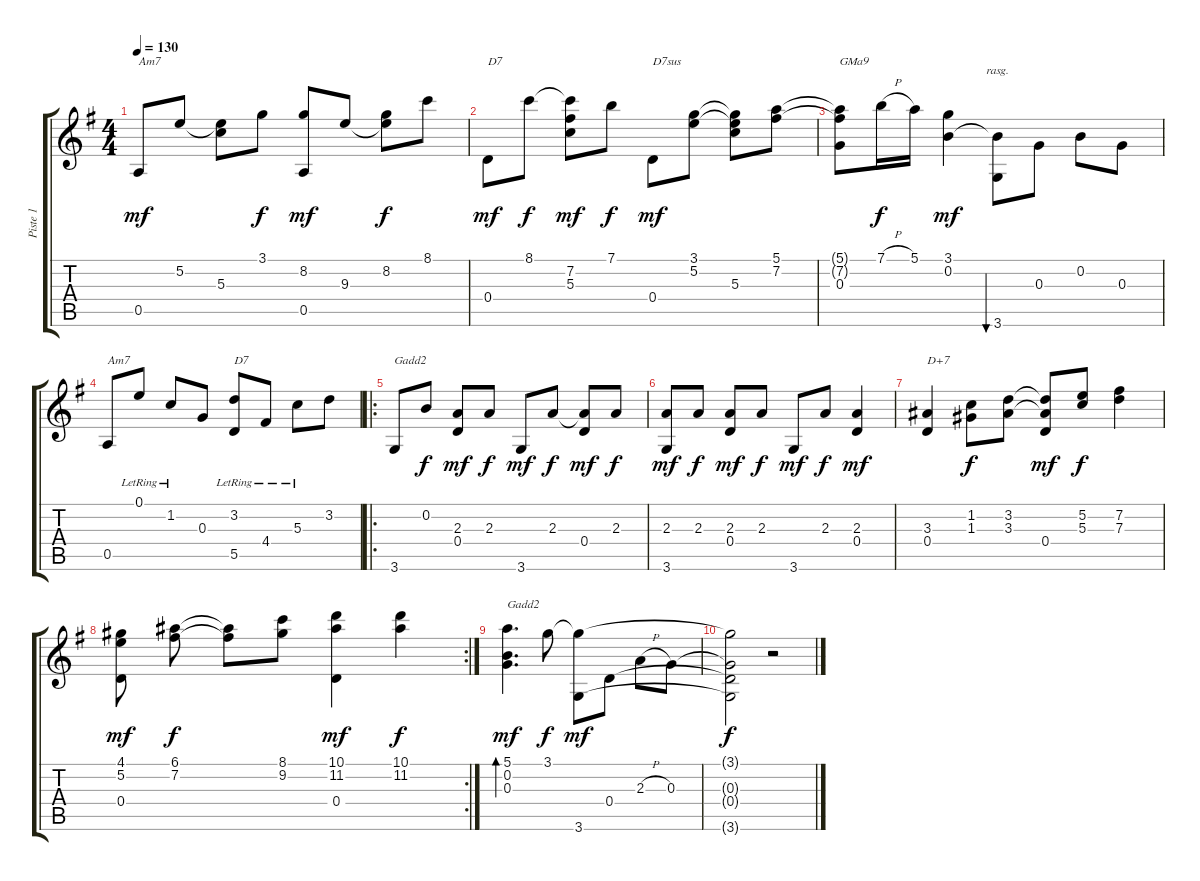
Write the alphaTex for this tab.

\track ("Piste 1" "Piste 1") {instrument electricguitarjazz}
\staff {score tabs}
\tuning (E4 B3 G3 D3 A2 E2) {hide}
\ts (4 4)
\tempo 130
\clef g2
\ks g
0.5.8{txt "Am7" dy mf} 5.2.8 (5.2{t} 5.3).8 3.1.8{dy f} (8.2 0.5).8{dy mf} 9.3.8 (8.2 9.3{t}).8{dy f} 8.1.8 |
0.4.8{txt "D7" dy mf} 8.1.8{dy f} (8.1{t} 7.2 5.3).8{dy mf} 7.1.8{dy f} 0.4.8{txt "D7sus" dy mf} (3.1 5.2).8 (3.1{t} 5.2{t} 5.3).8 (5.1 7.2).8 |
(5.1{t} 7.2{t} 0.3).8{txt "GMa9"} 7.1{h}.16{dy f} 5.1.16{beam split} (3.1 0.2).4{dy mf beam Down beam split} (0.2{t} 3.6).8{bu 120 rasg ii beam Down} 0.3.8{beam Down} 0.2.8{beam Down} 0.3.8{beam Down} |
0.5.8{txt "Am7"} 0.1{lr}.8 1.2{lr}.8 0.3.8 (3.2{lr} 5.5).8{txt "D7"} 4.4{lr}.8 5.3{lr}.8 3.2.8 |
\ro
3.6.8{txt "Gadd2"} 0.2.8{dy f beam Up beam split} (2.3 0.4).8{dy mf beam Up} 2.3.8{dy f beam Up beam split} 3.6.8{dy mf} 2.3.8{dy f beam Up beam split} (2.3{t} 0.4).8{dy mf beam Up} 2.3.8{dy f beam Up} |
(2.3 3.6).8{dy mf} 2.3.8{dy f beam Up} (2.3 0.4).8{dy mf beam Up} 2.3.8{dy f beam Up} 3.6.8{dy mf} 2.3.8{dy f beam Up} (2.3 0.4).4{dy mf beam Up} |
(3.3 0.4).4{txt "D+7" beam Up} (1.2 1.3).8{dy f} (3.2 3.3).8 (3.2{t} 3.3{t} 0.4).8{dy mf} (5.2 5.3).8{dy f} (7.2 7.3).4 |
\rc 2
(4.1 5.2 0.4).8{dy mf beam Down beam split} (6.1 7.2).8{dy f} (6.1{t} 7.2{t}).8 (8.1 9.2).8{beam split} (10.1 11.2 0.4).4{dy mf beam Down beam split} (10.1 11.2).4{dy f} |
(5.1 0.2 0.3).4{d bd 240 txt "Gadd2" dy mf beam Down beam split} 3.1.8{dy f beam split} (3.1{t} 3.6).8{dy mf beam Down} 0.4.8{beam Down} 2.3{h}.8{beam Down} 0.3.8{beam Down} |
(3.1{t} 0.3{t} 0.4{t} 3.6{t}).2{dy f beam Down} r.2
